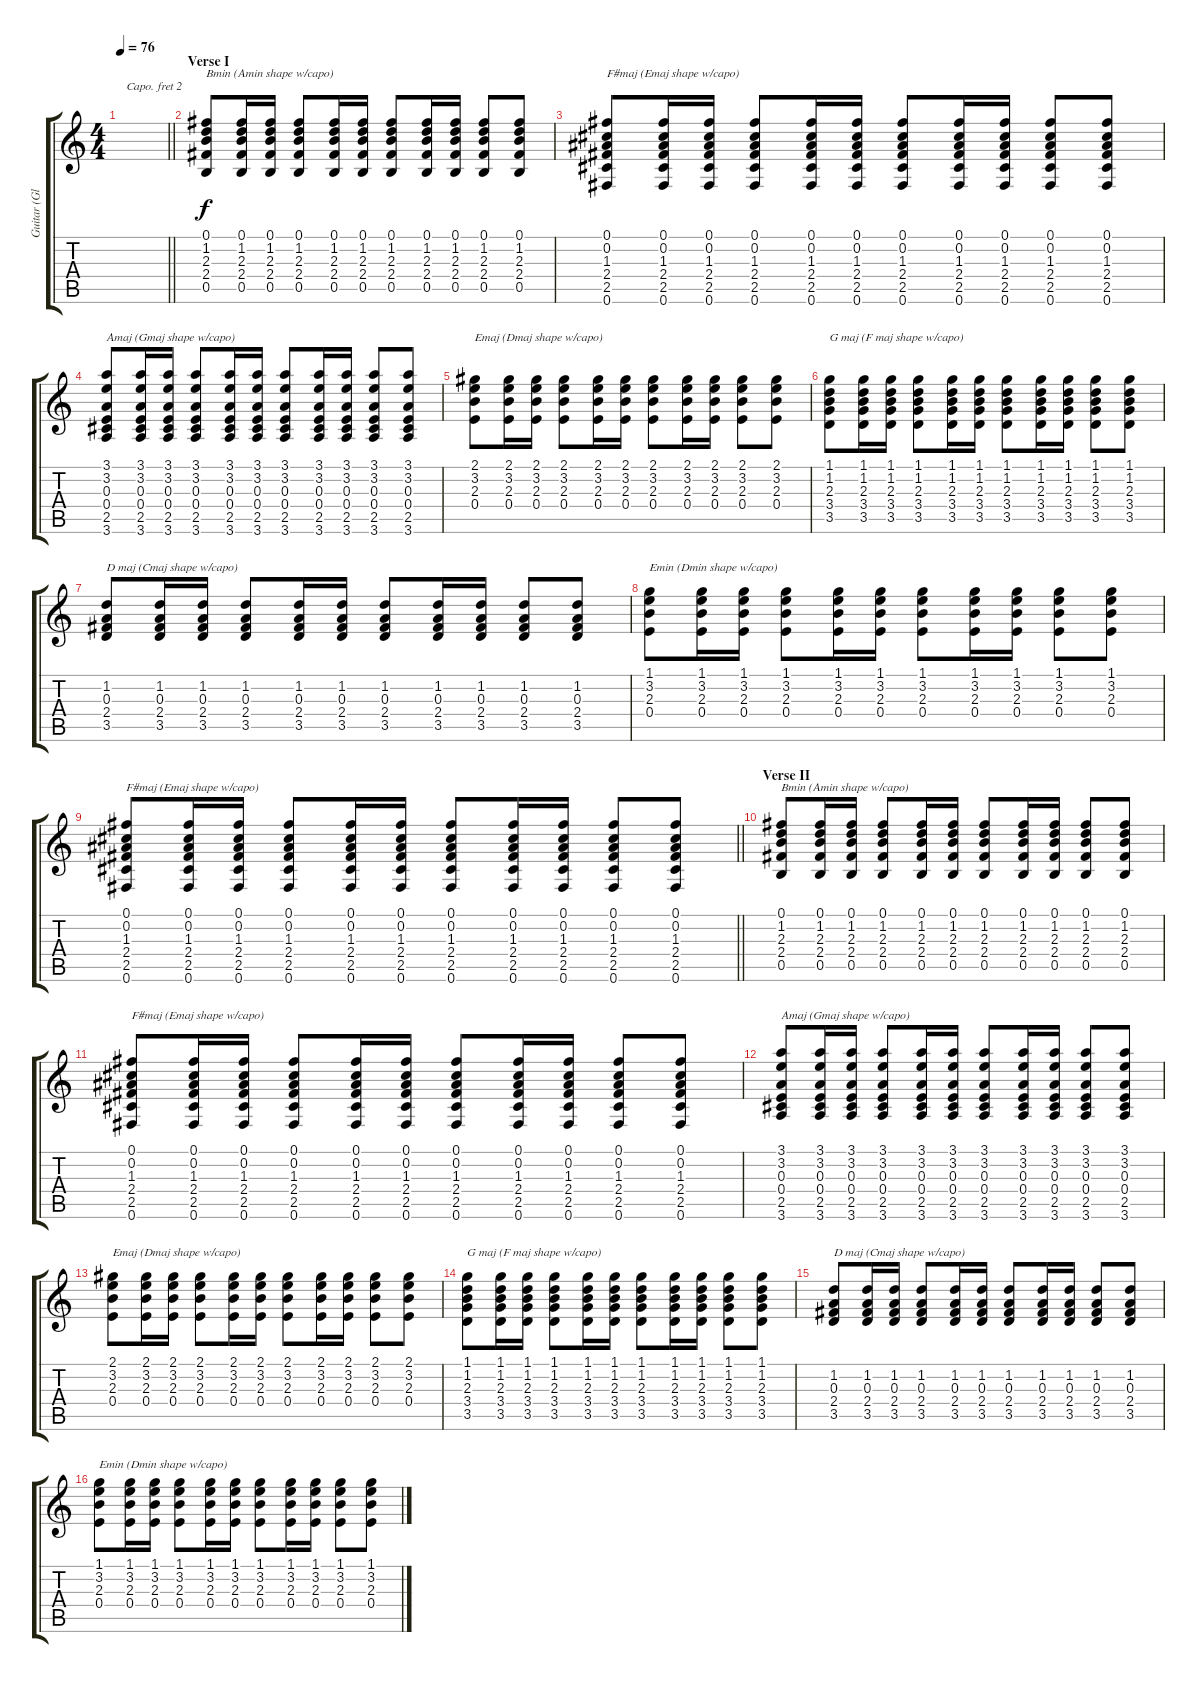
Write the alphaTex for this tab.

\track ("Guitar (Glenn Frey) Acoustic" "Guitar (Gl") {instrument acousticguitarsteel}
\staff {score tabs}
\capo 2
\tuning (E4 B3 G3 D3 A2 E2) {hide}
\ts (4 4)
\tempo 76
\clef g2
\barLineRight lightlight
\ks c
|
\section ("" "Verse I")
(0.1 1.2 2.3 2.4 0.5).8{txt "Bmin (Amin shape w/capo)"} (0.1 1.2 2.3 2.4 0.5).16 (0.1 1.2 2.3 2.4 0.5).16 (0.1 1.2 2.3 2.4 0.5).8 (0.1 1.2 2.3 2.4 0.5).16 (0.1 1.2 2.3 2.4 0.5).16 (0.1 1.2 2.3 2.4 0.5).8 (0.1 1.2 2.3 2.4 0.5).16 (0.1 1.2 2.3 2.4 0.5).16 (0.1 1.2 2.3 2.4 0.5).8 (0.1 1.2 2.3 2.4 0.5).8 |
(0.1 0.2 1.3 2.4 2.5 0.6).8{txt "F#maj (Emaj shape w/capo)"} (0.1 0.2 1.3 2.4 2.5 0.6).16 (0.1 0.2 1.3 2.4 2.5 0.6).16 (0.1 0.2 1.3 2.4 2.5 0.6).8 (0.1 0.2 1.3 2.4 2.5 0.6).16 (0.1 0.2 1.3 2.4 2.5 0.6).16 (0.1 0.2 1.3 2.4 2.5 0.6).8 (0.1 0.2 1.3 2.4 2.5 0.6).16 (0.1 0.2 1.3 2.4 2.5 0.6).16 (0.1 0.2 1.3 2.4 2.5 0.6).8 (0.1 0.2 1.3 2.4 2.5 0.6).8 |
(3.1 3.2 0.3 0.4 2.5 3.6).8{txt "Amaj (Gmaj shape w/capo)"} (3.1 3.2 0.3 0.4 2.5 3.6).16 (3.1 3.2 0.3 0.4 2.5 3.6).16 (3.1 3.2 0.3 0.4 2.5 3.6).8 (3.1 3.2 0.3 0.4 2.5 3.6).16 (3.1 3.2 0.3 0.4 2.5 3.6).16 (3.1 3.2 0.3 0.4 2.5 3.6).8 (3.1 3.2 0.3 0.4 2.5 3.6).16 (3.1 3.2 0.3 0.4 2.5 3.6).16 (3.1 3.2 0.3 0.4 2.5 3.6).8 (3.1 3.2 0.3 0.4 2.5 3.6).8 |
(2.1 3.2 2.3 0.4).8{txt "Emaj (Dmaj shape w/capo)"} (2.1 3.2 2.3 0.4).16 (2.1 3.2 2.3 0.4).16 (2.1 3.2 2.3 0.4).8 (2.1 3.2 2.3 0.4).16 (2.1 3.2 2.3 0.4).16 (2.1 3.2 2.3 0.4).8 (2.1 3.2 2.3 0.4).16 (2.1 3.2 2.3 0.4).16 (2.1 3.2 2.3 0.4).8 (2.1 3.2 2.3 0.4).8 |
(1.1 1.2 2.3 3.4 3.5).8{txt "G maj (F maj shape w/capo)"} (1.1 1.2 2.3 3.4 3.5).16 (1.1 1.2 2.3 3.4 3.5).16 (1.1 1.2 2.3 3.4 3.5).8 (1.1 1.2 2.3 3.4 3.5).16 (1.1 1.2 2.3 3.4 3.5).16 (1.1 1.2 2.3 3.4 3.5).8 (1.1 1.2 2.3 3.4 3.5).16 (1.1 1.2 2.3 3.4 3.5).16 (1.1 1.2 2.3 3.4 3.5).8 (1.1 1.2 2.3 3.4 3.5).8 |
(1.2 0.3 2.4 3.5).8{txt "D maj (Cmaj shape w/capo)"} (1.2 0.3 2.4 3.5).16 (1.2 0.3 2.4 3.5).16 (1.2 0.3 2.4 3.5).8 (1.2 0.3 2.4 3.5).16 (1.2 0.3 2.4 3.5).16 (1.2 0.3 2.4 3.5).8 (1.2 0.3 2.4 3.5).16 (1.2 0.3 2.4 3.5).16 (1.2 0.3 2.4 3.5).8 (1.2 0.3 2.4 3.5).8 |
(1.1 3.2 2.3 0.4).8{txt "Emin (Dmin shape w/capo)"} (1.1 3.2 2.3 0.4).16 (1.1 3.2 2.3 0.4).16 (1.1 3.2 2.3 0.4).8 (1.1 3.2 2.3 0.4).16 (1.1 3.2 2.3 0.4).16 (1.1 3.2 2.3 0.4).8 (1.1 3.2 2.3 0.4).16 (1.1 3.2 2.3 0.4).16 (1.1 3.2 2.3 0.4).8 (1.1 3.2 2.3 0.4).8 |
\barLineRight lightlight
(0.1 0.2 1.3 2.4 2.5 0.6).8{txt "F#maj (Emaj shape w/capo)"} (0.1 0.2 1.3 2.4 2.5 0.6).16 (0.1 0.2 1.3 2.4 2.5 0.6).16 (0.1 0.2 1.3 2.4 2.5 0.6).8 (0.1 0.2 1.3 2.4 2.5 0.6).16 (0.1 0.2 1.3 2.4 2.5 0.6).16 (0.1 0.2 1.3 2.4 2.5 0.6).8 (0.1 0.2 1.3 2.4 2.5 0.6).16 (0.1 0.2 1.3 2.4 2.5 0.6).16 (0.1 0.2 1.3 2.4 2.5 0.6).8 (0.1 0.2 1.3 2.4 2.5 0.6).8 |
\section ("" "Verse II")
(0.1 1.2 2.3 2.4 0.5).8{txt "Bmin (Amin shape w/capo)"} (0.1 1.2 2.3 2.4 0.5).16 (0.1 1.2 2.3 2.4 0.5).16 (0.1 1.2 2.3 2.4 0.5).8 (0.1 1.2 2.3 2.4 0.5).16 (0.1 1.2 2.3 2.4 0.5).16 (0.1 1.2 2.3 2.4 0.5).8 (0.1 1.2 2.3 2.4 0.5).16 (0.1 1.2 2.3 2.4 0.5).16 (0.1 1.2 2.3 2.4 0.5).8 (0.1 1.2 2.3 2.4 0.5).8 |
(0.1 0.2 1.3 2.4 2.5 0.6).8{txt "F#maj (Emaj shape w/capo)"} (0.1 0.2 1.3 2.4 2.5 0.6).16 (0.1 0.2 1.3 2.4 2.5 0.6).16 (0.1 0.2 1.3 2.4 2.5 0.6).8 (0.1 0.2 1.3 2.4 2.5 0.6).16 (0.1 0.2 1.3 2.4 2.5 0.6).16 (0.1 0.2 1.3 2.4 2.5 0.6).8 (0.1 0.2 1.3 2.4 2.5 0.6).16 (0.1 0.2 1.3 2.4 2.5 0.6).16 (0.1 0.2 1.3 2.4 2.5 0.6).8 (0.1 0.2 1.3 2.4 2.5 0.6).8 |
(3.1 3.2 0.3 0.4 2.5 3.6).8{txt "Amaj (Gmaj shape w/capo)"} (3.1 3.2 0.3 0.4 2.5 3.6).16 (3.1 3.2 0.3 0.4 2.5 3.6).16 (3.1 3.2 0.3 0.4 2.5 3.6).8 (3.1 3.2 0.3 0.4 2.5 3.6).16 (3.1 3.2 0.3 0.4 2.5 3.6).16 (3.1 3.2 0.3 0.4 2.5 3.6).8 (3.1 3.2 0.3 0.4 2.5 3.6).16 (3.1 3.2 0.3 0.4 2.5 3.6).16 (3.1 3.2 0.3 0.4 2.5 3.6).8 (3.1 3.2 0.3 0.4 2.5 3.6).8 |
(2.1 3.2 2.3 0.4).8{txt "Emaj (Dmaj shape w/capo)"} (2.1 3.2 2.3 0.4).16 (2.1 3.2 2.3 0.4).16 (2.1 3.2 2.3 0.4).8 (2.1 3.2 2.3 0.4).16 (2.1 3.2 2.3 0.4).16 (2.1 3.2 2.3 0.4).8 (2.1 3.2 2.3 0.4).16 (2.1 3.2 2.3 0.4).16 (2.1 3.2 2.3 0.4).8 (2.1 3.2 2.3 0.4).8 |
(1.1 1.2 2.3 3.4 3.5).8{txt "G maj (F maj shape w/capo)"} (1.1 1.2 2.3 3.4 3.5).16 (1.1 1.2 2.3 3.4 3.5).16 (1.1 1.2 2.3 3.4 3.5).8 (1.1 1.2 2.3 3.4 3.5).16 (1.1 1.2 2.3 3.4 3.5).16 (1.1 1.2 2.3 3.4 3.5).8 (1.1 1.2 2.3 3.4 3.5).16 (1.1 1.2 2.3 3.4 3.5).16 (1.1 1.2 2.3 3.4 3.5).8 (1.1 1.2 2.3 3.4 3.5).8 |
(1.2 0.3 2.4 3.5).8{txt "D maj (Cmaj shape w/capo)"} (1.2 0.3 2.4 3.5).16 (1.2 0.3 2.4 3.5).16 (1.2 0.3 2.4 3.5).8 (1.2 0.3 2.4 3.5).16 (1.2 0.3 2.4 3.5).16 (1.2 0.3 2.4 3.5).8 (1.2 0.3 2.4 3.5).16 (1.2 0.3 2.4 3.5).16 (1.2 0.3 2.4 3.5).8 (1.2 0.3 2.4 3.5).8 |
(1.1 3.2 2.3 0.4).8{txt "Emin (Dmin shape w/capo)"} (1.1 3.2 2.3 0.4).16 (1.1 3.2 2.3 0.4).16 (1.1 3.2 2.3 0.4).8 (1.1 3.2 2.3 0.4).16 (1.1 3.2 2.3 0.4).16 (1.1 3.2 2.3 0.4).8 (1.1 3.2 2.3 0.4).16 (1.1 3.2 2.3 0.4).16 (1.1 3.2 2.3 0.4).8 (1.1 3.2 2.3 0.4).8
